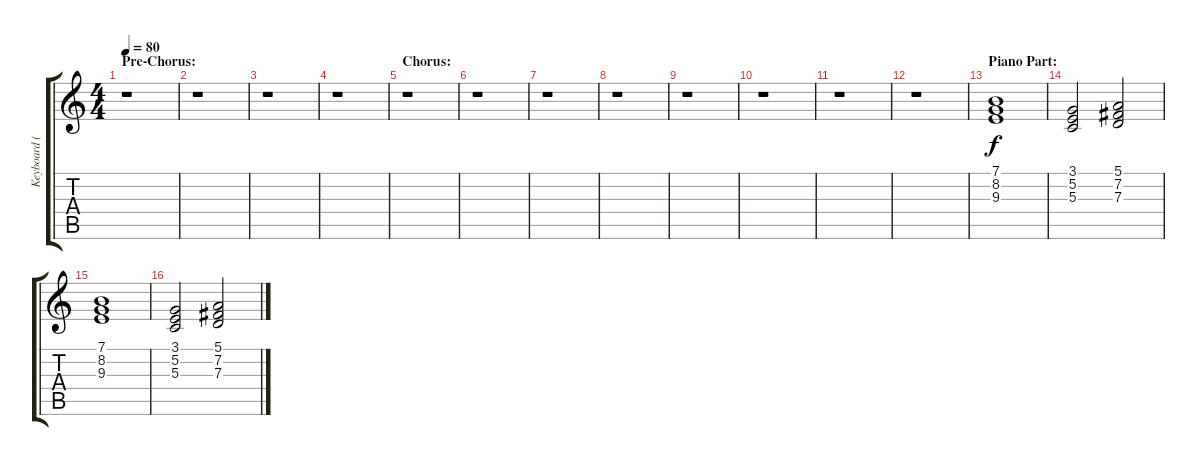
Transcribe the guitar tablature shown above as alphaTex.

\track ("Keyboard (Strings)" "Keyboard (") {instrument stringensemble1}
\staff {score tabs}
\tuning (E4 B3 G3 D3 A2 E2) {hide}
\ts (4 4)
\section ("" "Pre-Chorus:")
\tempo 80
\clef g2
\ks c
r.1{dy f} |
r.1 |
r.1 |
r.1 |
\section ("" "Chorus:")
r.1 |
r.1 |
r.1 |
r.1 |
r.1 |
r.1 |
r.1 |
r.1 |
\section ("" "Piano Part:")
(7.1 8.2 9.3).1 |
(3.1 5.2 5.3).2 (5.1 7.2 7.3).2 |
(7.1 8.2 9.3).1 |
(3.1 5.2 5.3).2 (5.1 7.2 7.3).2
